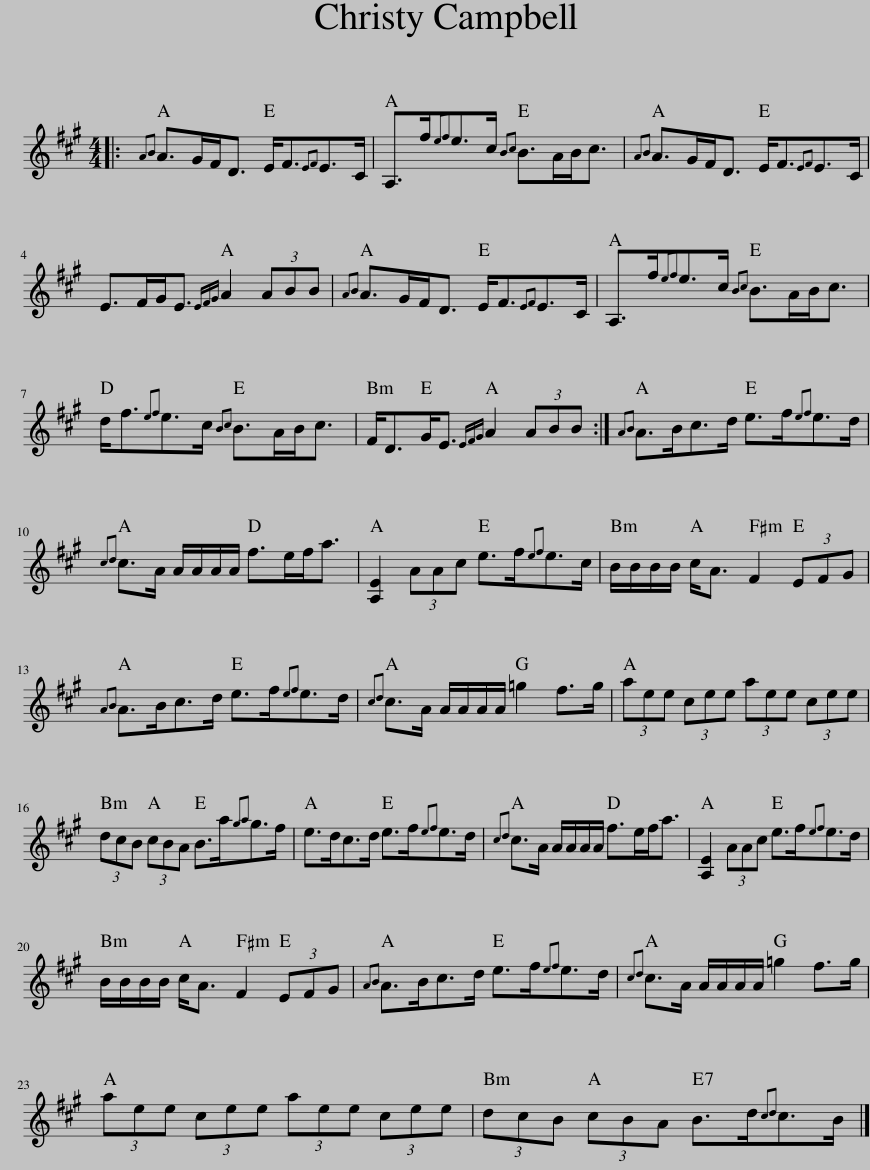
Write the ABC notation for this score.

X:1
L:1/8
M:4/4
I:linebreak $
K:A
V:1 treble
V:1
|:{AB} A>GF<D E<F{EF}E>C | A,>f{ef}e>c{Bc} B>AB<c |{AB} A>GF<D E<F{EF}E>C |$ E>FG<E{EFG} A2 (3ABB |{AB} A>GF<D E<F{EF}E>C | %5
 A,>f{ef}e>c{Bc} B>AB<c |$ d<f{ef}e>c{Bc} B>AB<c | F<DG<E{EFG} A2 (3ABB :|{AB} A>Bc>d e>f{ef}e>d |${cd} c>A A/A/A/A/ f>ef<a | %10
 [A,E]2 (3AAc e>f{ef}e>c | B/B/B/B/ c<A F2 (3EFG |${AB} A>Bc>d e>f{ef}e>d |{cd} c>A A/A/A/A/ =g2 f>g | (3aee (3cee (3aee (3cee |$ %15
 (3dcB (3cBA B>a{ga}g>f | e>dc>d e>f{ef}e>d |{cd} c>A A/A/A/A/ f>ef<a | [A,E]2 (3AAc e>f{ef}e>d |$ B/B/B/B/ c<A F2 (3EFG | %20
{AB} A>Bc>d e>f{ef}e>d |{cd} c>A A/A/A/A/ =g2 f>g |$ (3aee (3cee (3aee (3cee | (3dcB (3cBA B>d{cd}c>B |] %24
